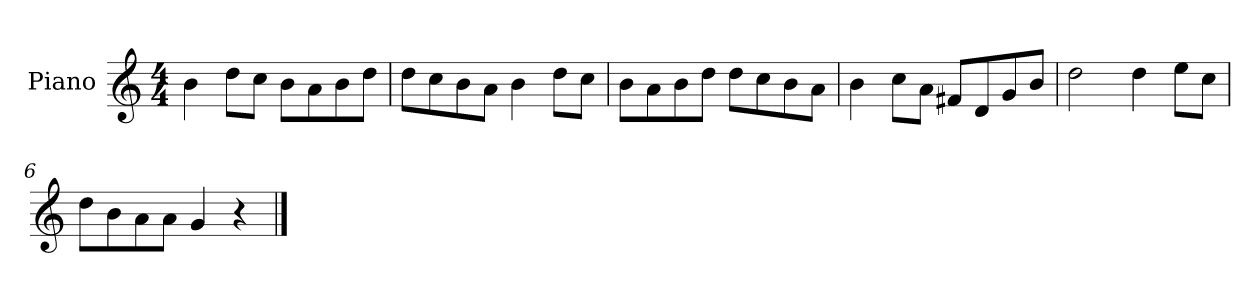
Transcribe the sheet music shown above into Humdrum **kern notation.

**kern
*part1
*staff1
*I"Piano
*I'P-no
*clefG2
*k[]
*M4/4
*MM90
=1
4b\
8dd\L
8cc\J
8b\L
8a\
8b\
8dd\J
=2
8dd\L
8cc\
8b\
8a\J
4b\
8dd\L
8cc\J
=3
8b\L
8a\
8b\
8dd\J
8dd\L
8cc\
8b\
8a\J
=4
4b\
8cc\L
8a\J
8f#X/L
8d/
8g/
8b/J
=5
2dd\
4dd\
8ee\L
8cc\J
=6
8dd\L
8b\
8a\
8a\J
4g/
4r
==
*-
